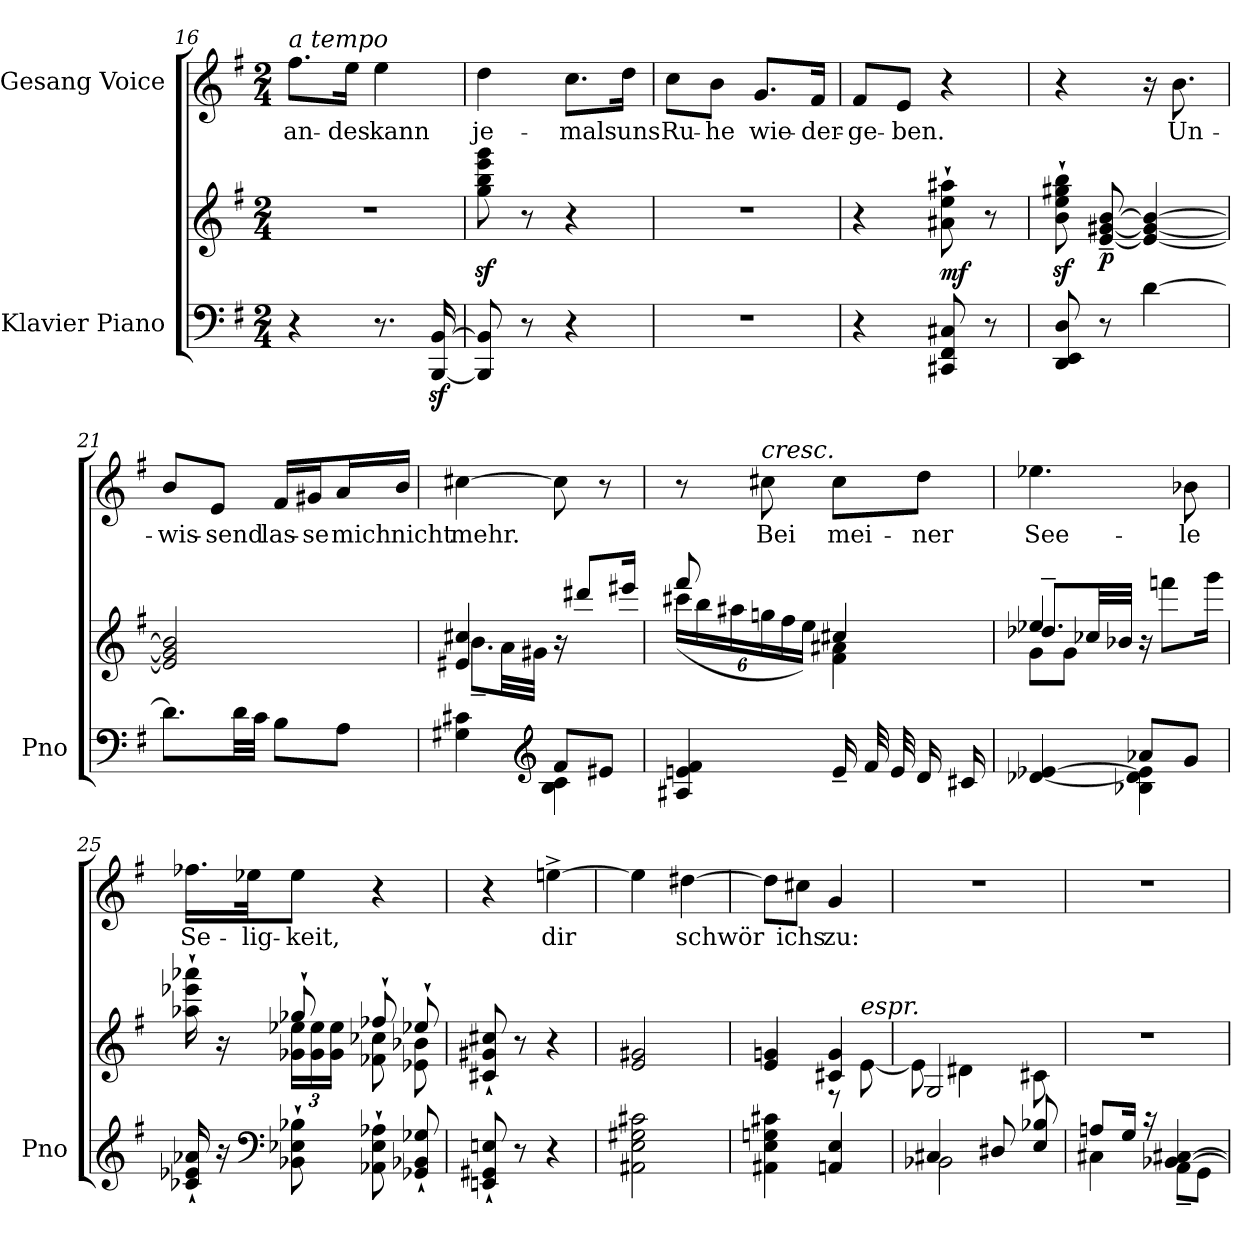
**kern	**kern	**dynam	**kern	**text
*part2	*part2	*part2	*part1	*part1
*staff3	*staff2	*staff2/3	*staff1	*staff1
*I"Klavier Piano	*	*	*I"Gesang Voice	*
*I'Pno	*	*	*	*
*clefF4	*clefG2	*	*clefG2	*
*k[f#]	*k[f#]	*	*k[f#]	*
*M2/4	*M2/4	*	*M2/4	*
=16	=16	=16	=16	=16
!	!	!	!LO:TX:i:t=a tempo	!
4r	2r	.	8.ff#\L	an-
.	.	.	16ee\Jk	-des
8.r	.	.	4ee\	kann
[16BBB/z> [16BB/z>	.	.	.	.
=17	=17	=17	=17	=17
8BBB/] 8BB/]	8gg\z< 8bb\z< 8eee\z< 8ggg\z<	.	4dd\	je-
8r	8r	.	.	.
4r	4r	.	8.cc\L	-mals
.	.	.	16dd\Jk	uns
=18	=18	=18	=18	=18
2r	2r	.	8cc\L	Ru-
.	.	.	8b\J	-he
.	.	.	8.g/L	wie-
.	.	.	16f#/Jk	-der-
=19	=19	=19	=19	=19
4r	4r	.	8f#/L	-ge-
.	.	.	8e/J	-ben.
!	!	!LO:DY:b	!	!
8CC#X/ 8FF#/ 8C#X/	8a#X\` 8ee\` 8aa#X\`	mf	4r	.
8r	8r	.	.	.
=20	=20	=20	=20	=20
8DD/ 8EE/ 8D/	8b\z<` 8ee\z<` 8gg#X\z<` 8bb\z<`	.	4r	.
!	!	!LO:DY:b	!	!
8r	[8e/~> [8g#X/~> [8b/~>	p	.	.
[4d\	4e/_ 4g#/_ 4b/_	.	16r	.
.	.	.	8.b\	Un-
=21	=21	=21	=21	=21
8.d\L]	2e/] 2g#/] 2b/]	.	8b/L	-wis-
.	.	.	8e/J	-send
32d\LL	.	.	.	.
32c\JJJ	.	.	.	.
!	!	!LO:DY:a=2	!	!
!	!	!LO:DY:n=1:a=2	!	!
8B\L	.	other-dynamics p	16f#/LL	las-
.	.	.	16g#X/J	-se
8A\J	.	.	16a/L	mich
.	.	.	16b/JJ	nicht
=22	=22	=22	=22	=22
*^	*^	*	*	*
4ryy	4G#X\ 4c#X\	4e#X/ 4cc#X/	(>8.b~>\L	.	[4cc#X\	mehr.
.	.	.	32a\LL	.	.	.
.	.	.	32g#X\JJJ	.	.	.
*clefG2	*	*	*	*	*	*
8f#/L	4B\ 4c#\	16r	4ryy	.	8cc#\]	.
.	.	8ddd#X/L	.	.	.	.
8e#X/J)	.	.	.	.	8r	.
.	.	16eee#X/Jk	.	.	.	.
*v	*v	*	*	*	*	*
=23	=23	=23	=23	=23	=23
4A#X/ 4en/ 4f#/	8fff#/	(>24ccc#X\LL	.	8r	.
.	.	24bb\	.	.	.
.	.	24aa#X\	.	.	.
!	!	!	!	!LO:TX:a:i:t=cresc.	!
.	8ryy	24ggn\	.	8cc#X\	Bei
.	.	24ff#\	.	.	.
.	.	24ee\JJ)	.	.	.
16e~/LL	4cc#X/	4f#\ 4a#X\	.	8cc#\L	mei-
32f#/LL	.	.	.	.	.
32e/JJ	.	.	.	.	.
16d/L	.	.	.	8dd\J	-ner
16c#X/JJ	.	.	.	.	.
=24	=24	=24	=24	=24	=24
*^	*	*^	*	*	*
[<4d-X/ [4e-X/	4ryy	4ee-X/	8g\L	8.dd-X~/L	.	4.ee-X\	See-
.	.	.	8g\J	.	.	.	.
.	.	.	.	32cc-X/LL	.	.	.
.	.	.	.	32b-X/JJJ	.	.	.
8a-X/L	4B-X\ 4d-\] 4e-\]	16r	4ryy	4ryy	.	.	.
.	.	8fffn\L	.	.	.	.	.
8g/J	.	.	.	.	.	8b-X\	-le
.	.	16ggg\Jk	.	.	.	.	.
*v	*v	*	*	*	*	*	*
*	*	*v	*v	*	*	*
=25	=25	=25	=25	=25	=25
!	!	!	!LO:DY:b	!	!
16c-X/` 16e-X/` 16a-X/`	16aa-X\` 16eee-X\` 16aaa-X\`	8ryy	other-dynamics	16.ff-X\LL	Se-
16r	16r	.	.	.	.
.	.	.	.	32ee-X\Jk	-lig-
*clefF4	*	*	*	*	*
*	*	*Xbrackettup	*	*	*
8BB-X\` 8E-X\` 8B-X\`	8gg-X`/	24g-X\ 24ee-X\LL	.	8ee-\J	-keit,
.	.	24g-\ 24ee-\	.	.	.
.	.	24g-\ 24ee-\JJ	.	.	.
8AA-X\` 8E-\` 8A-X\`	8ff-X`/	8f-X\ 8cc-X\	.	4r	.
8GG-X/` 8BB-X/` 8G-X/`	8ee-X`/	8e-X\ 8b-X\	.	.	.
*	*v	*v	*	*	*
=26	=26	=26	=26	=26
8EEn/` 8GG#X/` 8En/`	8c#X/`> 8g#X/`> 8cc#X/`>	.	4r	.
8r	8r	.	.	.
4r	4r	.	[4een^\	dir
=27	=27	=27	=27	=27
2AA#X\ 2E\ 2G#X\ 2c#X\	2e/ 2g#X/	.	4ee\]	.
.	.	.	[4dd#X\	schwör
=28	=28	=28	=28	=28
*	*^	*	*	*
4AA#X\ 4E\ 4Gn\ 4c#X\	4e/ 4gn/	4ryy	.	8dd#\L]	.
.	.	.	.	8cc#X\J	ichs
4AAn/ 4E/	4c#X/ 4g/	8r	.	4g/	zu:
!	!	!LO:TX:i:t=espr.	!	!	!
.	.	[8e\	.	.	.
=29	=29	=29	=29	=29	=29
*^	*	*	*	*	*
4C#X/	2BB-X\	2G/	8e\]	.	2r	.
.	.	.	4d#X\	.	.	.
8D#X/	.	.	.	.	.	.
8E/ 8B-X/	.	.	8c#X\	.	.	.
=30	=30	=30	=30	=30	=30	=30
!	!	!LO:TX:a:t=nicht langsamer werden!	!	!	!	!
*	*	*v	*v	*	*	*
8An/L	4C#X\	2r	.	2r	.
16G/Jk	.	.	.	.	.
16r	.	.	.	.	.
[4BB-X/ [4C#X/	8AA~\L	.	.	.	.
.	8GG\J	.	.	.	.
*v	*v	*	*	*	*
=	=	=	=	=
*-	*-	*-	*-	*-
